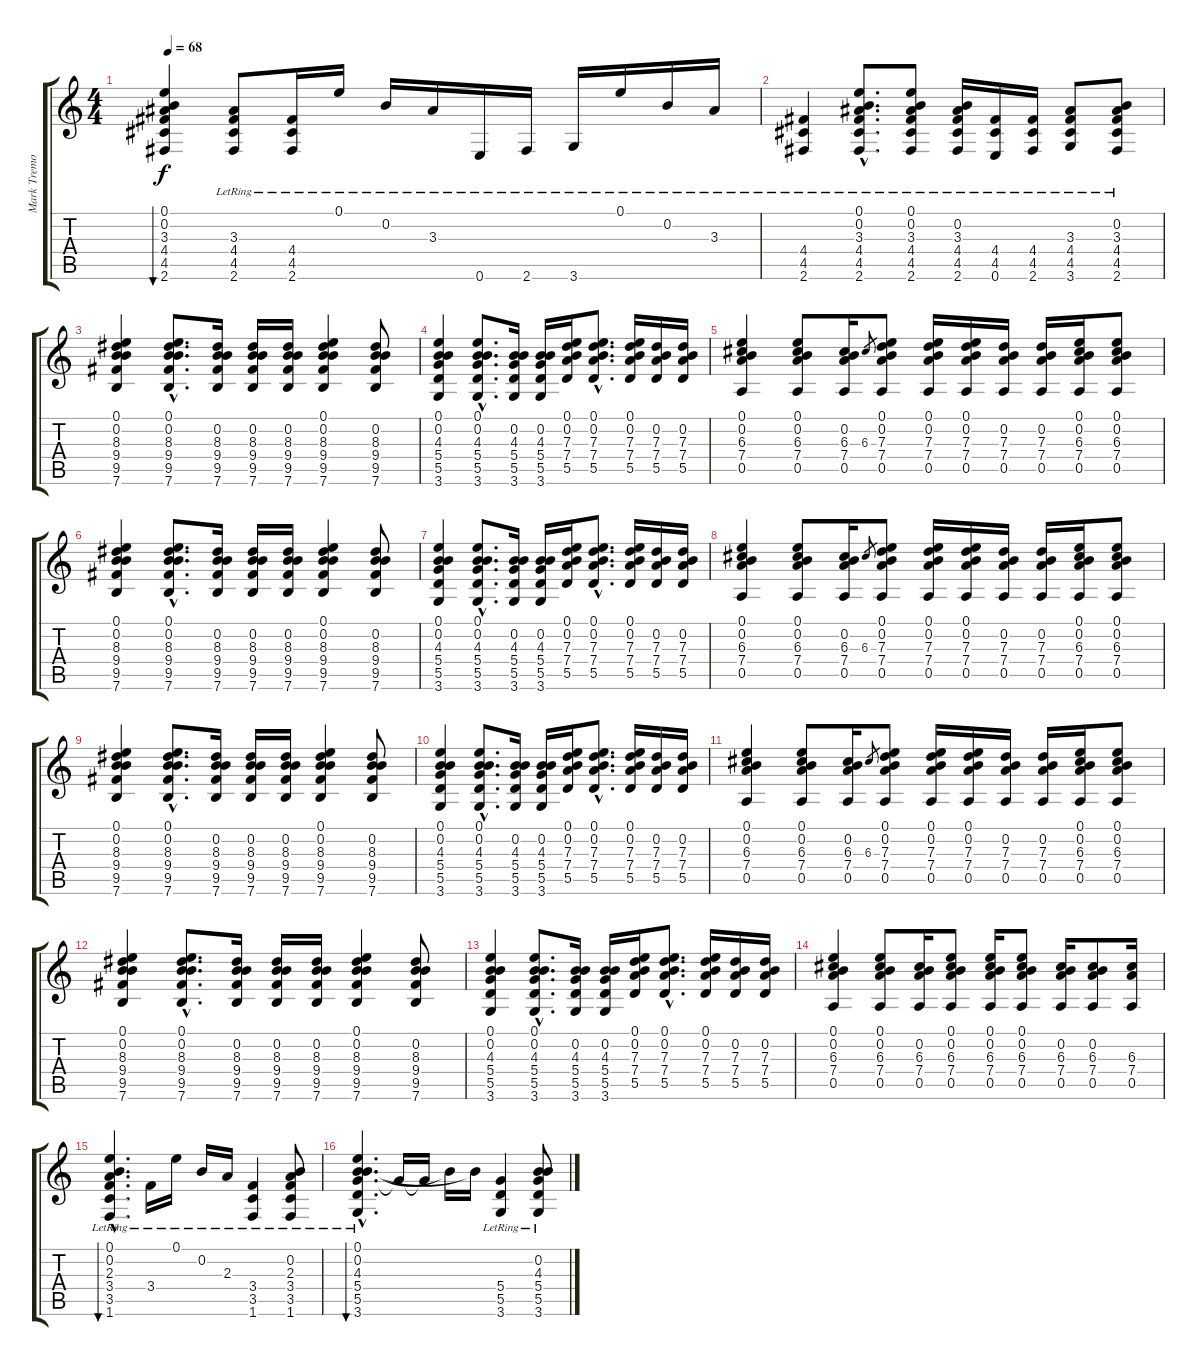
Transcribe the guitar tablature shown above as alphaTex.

\track ("Mark Tremonti - Guitar" "Mark Tremo") {instrument electricguitarjazz}
\staff {score tabs}
\tuning (E4 B3 G3 D3 A2 E2) {hide}
\ts (4 4)
\tempo 68
\clef g2
\ks c
(0.1 0.2 3.3 4.4 4.5 2.6).4{bu 60 dy f} (3.3{lr} 4.4{lr} 4.5{lr} 2.6{lr}).8 (4.4{lr} 4.5{lr} 2.6{lr}).16 0.1{lr}.16 0.2{lr}.16 3.3{lr}.16 0.6{lr}.16 2.6{lr}.16 3.6{lr}.16 0.1{lr}.16 0.2{lr}.16 3.3{lr}.16 |
(4.4{lr} 4.5{lr} 2.6{lr}).4 (0.1{hac lr} 0.2{hac lr} 3.3{hac lr} 4.4{hac lr} 4.5{hac lr} 2.6{hac lr}).8{d} (0.1{lr} 0.2{lr} 3.3{lr} 4.4{lr} 4.5{lr} 2.6{lr}).8 (0.2{lr} 3.3{lr} 4.4{lr} 4.5{lr} 2.6{lr}).16 (4.4{lr} 4.5{lr} 0.6{lr}).16 (4.4{lr} 4.5{lr} 2.6{lr}).16 (3.3{lr} 4.4{lr} 4.5{lr} 3.6{lr}).8 (0.2{lr} 3.3{lr} 4.4{lr} 4.5{lr} 2.6{lr}).8 |
(0.1 0.2 8.3 9.4 9.5 7.6).4{instrument distortionguitar} (0.1{hac} 0.2{hac} 8.3{hac} 9.4{hac} 9.5{hac} 7.6{hac}).8{d} (0.2 8.3 9.4 9.5 7.6).16 (0.2 8.3 9.4 9.5 7.6).16 (0.2 8.3 9.4 9.5 7.6).16 (0.1 0.2 8.3 9.4 9.5 7.6).4 (0.2 8.3 9.4 9.5 7.6).8 |
(0.1 0.2 4.3 5.4 5.5 3.6).4 (0.1{hac} 0.2{hac} 4.3{hac} 5.4{hac} 5.5{hac} 3.6{hac}).8{d} (0.2 4.3 5.4 5.5 3.6).16 (0.2 4.3 5.4 5.5 3.6).16 (0.1 0.2 7.3 7.4 5.5).16 (0.1{hac} 0.2{hac} 7.3{hac} 7.4{hac} 5.5{hac}).8{d} (0.1 0.2 7.3 7.4 5.5).16 (0.2 7.3 7.4 5.5).16 (0.2 7.3 7.4 5.5).16 |
(0.1 0.2 6.3 7.4 0.5).4 (0.1 0.2 6.3 7.4 0.5).8 (0.2 6.3 7.4 0.5).16 6.3.8{gr} (0.1 0.2 7.3 7.4 0.5).8 (0.1 0.2 7.3 7.4 0.5).16 (0.1 0.2 7.3 7.4 0.5).16 (0.2 7.3 7.4 0.5).16 (0.2 7.3 7.4 0.5).16 (0.1 0.2 6.3 7.4 0.5).16 (0.1 0.2 6.3 7.4 0.5).8 |
(0.1 0.2 8.3 9.4 9.5 7.6).4 (0.1{hac} 0.2{hac} 8.3{hac} 9.4{hac} 9.5{hac} 7.6{hac}).8{d} (0.2 8.3 9.4 9.5 7.6).16 (0.2 8.3 9.4 9.5 7.6).16 (0.2 8.3 9.4 9.5 7.6).16 (0.1 0.2 8.3 9.4 9.5 7.6).4 (0.2 8.3 9.4 9.5 7.6).8 |
(0.1 0.2 4.3 5.4 5.5 3.6).4 (0.1{hac} 0.2{hac} 4.3{hac} 5.4{hac} 5.5{hac} 3.6{hac}).8{d} (0.2 4.3 5.4 5.5 3.6).16 (0.2 4.3 5.4 5.5 3.6).16 (0.1 0.2 7.3 7.4 5.5).16 (0.1{hac} 0.2{hac} 7.3{hac} 7.4{hac} 5.5{hac}).8{d} (0.1 0.2 7.3 7.4 5.5).16 (0.2 7.3 7.4 5.5).16 (0.2 7.3 7.4 5.5).16 |
(0.1 0.2 6.3 7.4 0.5).4 (0.1 0.2 6.3 7.4 0.5).8 (0.2 6.3 7.4 0.5).16 6.3.8{gr} (0.1 0.2 7.3 7.4 0.5).8 (0.1 0.2 7.3 7.4 0.5).16 (0.1 0.2 7.3 7.4 0.5).16 (0.2 7.3 7.4 0.5).16 (0.2 7.3 7.4 0.5).16 (0.1 0.2 6.3 7.4 0.5).16 (0.1 0.2 6.3 7.4 0.5).8 |
(0.1 0.2 8.3 9.4 9.5 7.6).4 (0.1{hac} 0.2{hac} 8.3{hac} 9.4{hac} 9.5{hac} 7.6{hac}).8{d} (0.2 8.3 9.4 9.5 7.6).16 (0.2 8.3 9.4 9.5 7.6).16 (0.2 8.3 9.4 9.5 7.6).16 (0.1 0.2 8.3 9.4 9.5 7.6).4 (0.2 8.3 9.4 9.5 7.6).8 |
(0.1 0.2 4.3 5.4 5.5 3.6).4 (0.1{hac} 0.2{hac} 4.3{hac} 5.4{hac} 5.5{hac} 3.6{hac}).8{d} (0.2 4.3 5.4 5.5 3.6).16 (0.2 4.3 5.4 5.5 3.6).16 (0.1 0.2 7.3 7.4 5.5).16 (0.1{hac} 0.2{hac} 7.3{hac} 7.4{hac} 5.5{hac}).8{d} (0.1 0.2 7.3 7.4 5.5).16 (0.2 7.3 7.4 5.5).16 (0.2 7.3 7.4 5.5).16 |
(0.1 0.2 6.3 7.4 0.5).4 (0.1 0.2 6.3 7.4 0.5).8 (0.2 6.3 7.4 0.5).16 6.3.8{gr} (0.1 0.2 7.3 7.4 0.5).8 (0.1 0.2 7.3 7.4 0.5).16 (0.1 0.2 7.3 7.4 0.5).16 (0.2 7.3 7.4 0.5).16 (0.2 7.3 7.4 0.5).16 (0.1 0.2 6.3 7.4 0.5).16 (0.1 0.2 6.3 7.4 0.5).8 |
(0.1 0.2 8.3 9.4 9.5 7.6).4 (0.1{hac} 0.2{hac} 8.3{hac} 9.4{hac} 9.5{hac} 7.6{hac}).8{d} (0.2 8.3 9.4 9.5 7.6).16 (0.2 8.3 9.4 9.5 7.6).16 (0.2 8.3 9.4 9.5 7.6).16 (0.1 0.2 8.3 9.4 9.5 7.6).4 (0.2 8.3 9.4 9.5 7.6).8 |
(0.1 0.2 4.3 5.4 5.5 3.6).4 (0.1{hac} 0.2{hac} 4.3{hac} 5.4{hac} 5.5{hac} 3.6{hac}).8{d} (0.2 4.3 5.4 5.5 3.6).16 (0.2 4.3 5.4 5.5 3.6).16 (0.1 0.2 7.3 7.4 5.5).16 (0.1{hac} 0.2{hac} 7.3{hac} 7.4{hac} 5.5{hac}).8{d} (0.1 0.2 7.3 7.4 5.5).16 (0.2 7.3 7.4 5.5).16 (0.2 7.3 7.4 5.5).16 |
(0.1 0.2 6.3 7.4 0.5).4 (0.1 0.2 6.3 7.4 0.5).8 (0.2 6.3 7.4 0.5).16 (0.1 0.2 6.3 7.4 0.5).8 (0.1 0.2 6.3 7.4 0.5).16 (0.1 0.2 6.3 7.4 0.5).8 (0.2 6.3 7.4 0.5).16 (0.2 6.3 7.4 0.5).8 (6.3 7.4 0.5).16 |
(0.1{hac lr} 0.2{hac lr} 2.3{hac lr} 3.4{hac lr} 3.5{hac lr} 1.6{hac lr}).4{d bu 120 instrument electricguitarjazz} 3.4{lr}.16 0.1{lr}.16 0.2{lr}.16 2.3{lr}.16 (3.4{lr} 3.5{lr} 1.6{lr}).4 (0.2{lr} 2.3{lr} 3.4{lr} 3.5{lr} 1.6{lr}).8 |
(0.1{hac lr} 0.2{hac lr} 4.3{hac lr} 5.4{hac lr} 5.5{hac lr} 3.6{hac lr}).4{d bu 120} 5.4{t}.16 5.4{t}.16 0.2{t}.16 4.3{t}.16 (5.4{lr} 5.5{lr} 3.6{lr}).4 (0.2{lr} 4.3{lr} 5.4{lr} 5.5{lr} 3.6{lr}).8
